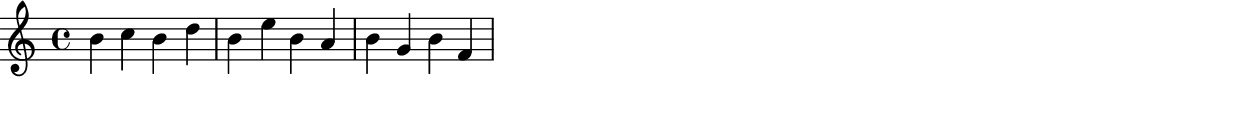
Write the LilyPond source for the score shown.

%% Generated by lilypond-book
%% Options: [exampleindent=10.16\mm,indent=0\mm,line-width=160\mm,quote]
\include "lilypond-book-preamble.ly"


% ****************************************************************
% Start cut-&-pastable-section
% ****************************************************************

#(ly:set-option 'eps-box-padding 3.000000)



\paper {
  indent = 0\mm
  line-width = 160\mm
  % offset the left padding, also add 1mm as lilypond creates cropped
  % images with a little space on the right
  line-width = #(- line-width (* mm  3.000000) (* mm 1))
  line-width = 160\mm - 2.0 * 10.16\mm
  % offset the left padding, also add 1mm as lilypond creates cropped
  % images with a little space on the right
  line-width = #(- line-width (* mm  3.000000) (* mm 1))
}

\layout {
  
}




% ****************************************************************
% ly snippet:
% ****************************************************************
\sourcefileline 195
\relative {
  b' c  % felfelé szekund, lefelé szeptim, így: felső c
  b d  % felfelé terc, lefelé szext, így: felső d
  b e  % felfelé kvárt, lefelé kvint, így: felső e
  b a  % felfelé szeptim, lefelé szekund, így: alsó a
  b g  % felfelé szext, lefelé terc, így: alsó g
  b f  % felfelé kvint, lefelé kvárt, így: alsó f
}



% ****************************************************************
% end ly snippet
% ****************************************************************
